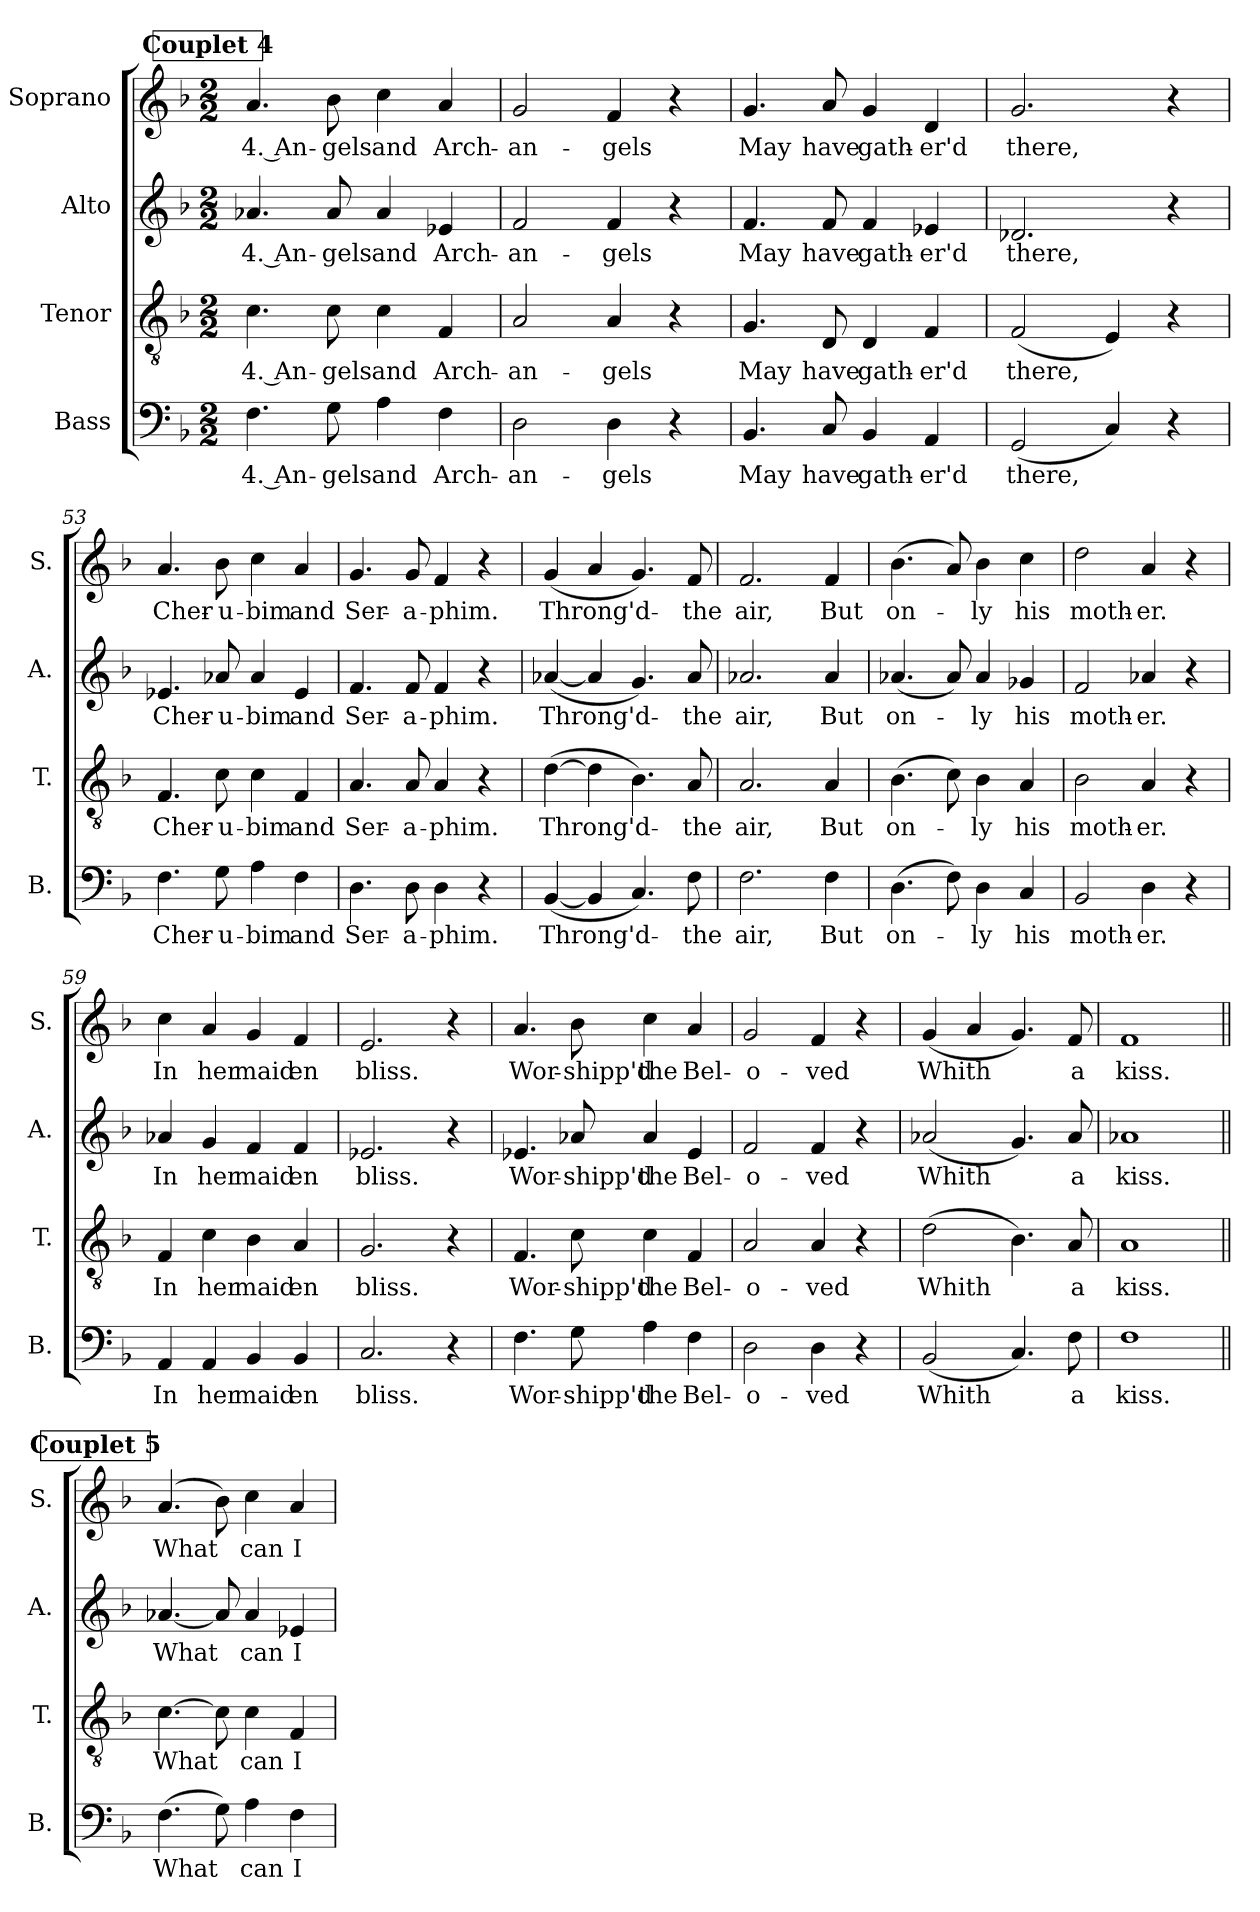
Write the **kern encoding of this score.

**kern	**text	**kern	**text	**kern	**text	**kern	**text
*part4	*part4	*part3	*part3	*part2	*part2	*part1	*part1
*staff4	*staff4	*staff3	*staff3	*staff2	*staff2	*staff1	*staff1
*I"Bass	*	*I"Tenor	*	*I"Alto	*	*I"Soprano	*
*I'B.	*	*I'T.	*	*I'A.	*	*I'S.	*
!!LO:PB:g=z
*clefF4	*	*clefGv2	*	*clefG2	*	*clefG2	*
*	*	*	*	*ITrd2c3	*	*	*
*k[b-]	*	*k[b-]	*	*k[f#c#]	*	*k[b-]	*
*M2/2	*	*M2/2	*	*M2/2	*	*M2/2	*
!!LO:REH:place=s1:a:B:fs=16:t=Couplet 4
=49	=49	=49	=49	=49	=49	=49	=49
4.F\	4. An-	4.c\	4. An-	4.fni/	4. An-	4.a/	4. An-
8G\	-gels	8c\	-gels	8fi/	-gels	8b-\	-gels
4A\	and	4c\	and	4fi/	and	4cc\	and
4F\	Arch-	4F/	Arch-	4cni/	Arch-	4a/	Arch-
=50	=50	=50	=50	=50	=50	=50	=50
2D\	-an-	2A/	-an-	2di/	-an-	2g/	-an-
4D\	-gels	4A/	-gels	4di/	-gels	4f/	-gels
4r	.	4r	.	4r	.	4r	.
=51	=51	=51	=51	=51	=51	=51	=51
4.BB-/	May	4.G/	May	4.di/	May	4.g/	May
8C/	have	8D/	have	8di/	have	8a/	have
4BB-/	gath-	4D/	gath-	4di/	gath-	4g/	gath-
4AA/	-er'd	4F/	-er'd	4cni/	-er'd	4d/	-er'd
=52	=52	=52	=52	=52	=52	=52	=52
(2GG/	there,	(2F/	there,	2.B-Xi/	there,	2.g/	there,
4C/)	.	4E/)	.	.	.	.	.
4r	.	4r	.	4r	.	4r	.
!!LO:LB:g=z
=53	=53	=53	=53	=53	=53	=53	=53
4.F\	Cher-	4.F/	Cher-	4.cni/	Cher-	4.a/	Cher-
8G\	-u-	8c\	-u-	8fni/	-u-	8b-\	-u-
4A\	-bim	4c\	-bim	4fi/	-bim	4cc\	-bim
4F\	and	4F/	and	4ci/	and	4a/	and
=54	=54	=54	=54	=54	=54	=54	=54
4.D\	Ser-	4.A/	Ser-	4.di/	Ser-	4.g/	Ser-
8D\	-a-	8A/	-a-	8di/	-a-	8g/	-a-
4D\	-phim.	4A/	-phim.	4di/	-phim.	4f/	-phim.
4r	.	4r	.	4r	.	4r	.
=55	=55	=55	=55	=55	=55	=55	=55
(>[4BB-/	Throng'd-	([4d\	Throng'd-	(>[4fni/	Throng'd-	(>4g/	Throng'd-
4BB-/]	.	4d\]	.	4fi/]	.	4a/	.
4.C/)	.	4.B-\)	.	4.ei/)	.	4.g/)	.
8F\	-the	8A/	-the	8fi/	-the	8f/	-the
=56	=56	=56	=56	=56	=56	=56	=56
2.F\	air,	2.A/	air,	2.fni/	air,	2.f/	air,
4F\	But	4A/	But	4fi/	But	4f/	But
!!LO:LB:g=z
=57	=57	=57	=57	=57	=57	=57	=57
(4.D\	on-	(4.B-\	on-	(4.fni/	on-	(4.b-\	on-
8F\)	.	8c\)	.	8fi/)	.	8a/)	.
4D\	-ly	4B-\	-ly	4fi/	-ly	4b-\	-ly
4C/	his	4A/	his	4e-Xi/	his	4cc\	his
=58	=58	=58	=58	=58	=58	=58	=58
2BB-/	moth-	2B-\	moth-	2di/	moth-	2dd\	moth-
4D\	-er.	4A/	-er.	4fni/	-er.	4a/	-er.
4r	.	4r	.	4r	.	4r	.
=59	=59	=59	=59	=59	=59	=59	=59
4AA/	In	4F/	In	4fni/	In	4cc\	In
4AA/	her	4c\	her	4ei/	her	4a/	her
4BB-/	maid	4B-\	maid	4di/	maid	4g/	maid
4BB-/	en	4A/	en	4di/	en	4f/	en
=60	=60	=60	=60	=60	=60	=60	=60
2.C/	bliss.	2.G/	bliss.	2.cni/	bliss.	2.e/	bliss.
4r	.	4r	.	4r	.	4r	.
!!LO:LB:g=z
=61	=61	=61	=61	=61	=61	=61	=61
4.F\	Wor-	4.F/	Wor-	4.cni/	Wor-	4.a/	Wor-
8G\	-shipp'd	8c\	-shipp'd	8fni/	-shipp'd	8b-\	-shipp'd
4A\	the	4c\	the	4fi/	the	4cc\	the
4F\	Bel-	4F/	Bel-	4ci/	Bel-	4a/	Bel-
=62	=62	=62	=62	=62	=62	=62	=62
2D\	-o-	2A/	-o-	2di/	-o-	2g/	-o-
4D\	-ved	4A/	-ved	4di/	-ved	4f/	-ved
4r	.	4r	.	4r	.	4r	.
=63	=63	=63	=63	=63	=63	=63	=63
(2BB-/	Whith	(2d\	Whith	(2fni/	Whith	(4g/	Whith
.	.	.	.	.	.	4a/	.
4.C/)	.	4.B-\)	.	4.ei/)	.	4.g/)	.
8F\	a	8A/	a	8fi/	a	8f/	a
=64	=64	=64	=64	=64	=64	=64	=64
1F	kiss.	1A	kiss.	1fni	kiss.	1f	kiss.
!!LO:PB:g=z
!!LO:REH:place=s1:a:B:fs=16:t=Couplet 5
=65||	=65||	=65||	=65||	=65||	=65||	=65||	=65||
(4.F\	What	[4.c\	What	[4.fni/	What	(4.a/	What
8G\)	.	8c\]	.	8fi/]	.	8b-\)	.
4A\	can	4c\	can	4fi/	can	4cc\	can
4F\	I	4F/	I	4cni/	I	4a/	I
=	=	=	=	=	=	=	=
*-	*-	*-	*-	*-	*-	*-	*-
